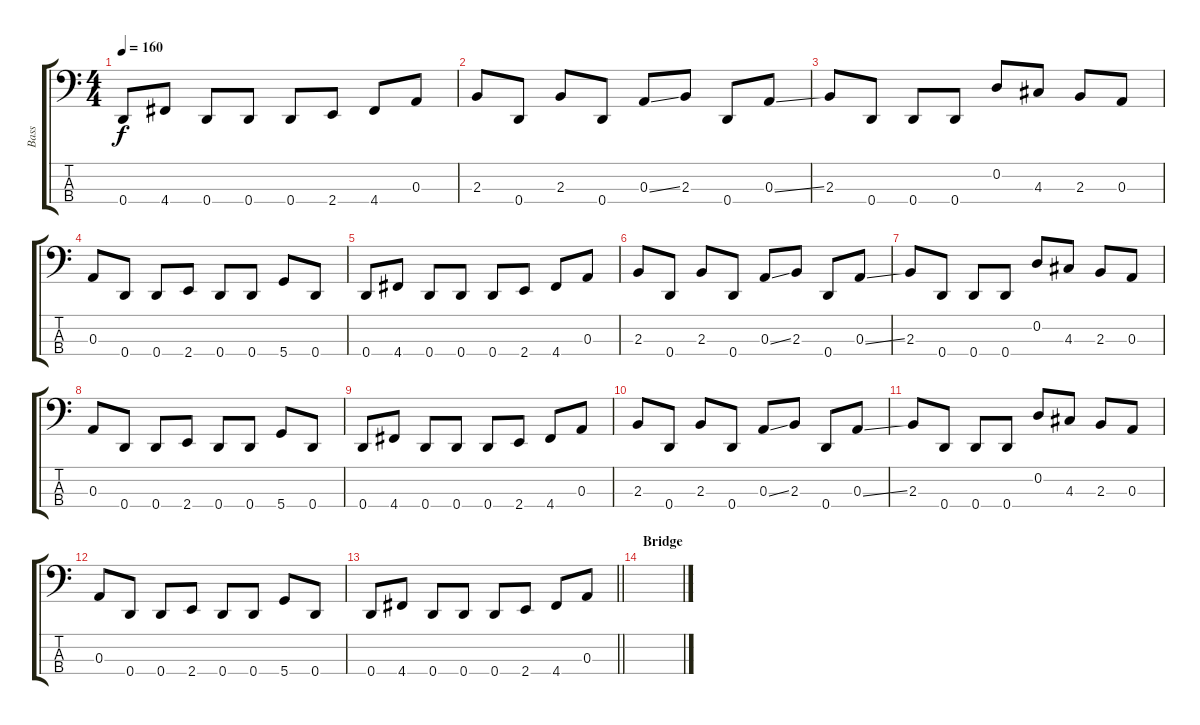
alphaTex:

\track ("Bass" "Bass") {instrument electricbasspick}
\staff {score tabs}
\tuning (G2 D2 A1 D1) {hide}
\ts (4 4)
\tempo 160
\clef f4
\ks c
0.4.8{dy f} 4.4.8 0.4.8 0.4.8 0.4.8 2.4.8 4.4.8 0.3.8 |
2.3.8 0.4.8 2.3.8 0.4.8 0.3{ss}.8 2.3.8 0.4.8 0.3{ss}.8 |
2.3.8 0.4.8 0.4.8 0.4.8 0.2.8 4.3.8 2.3.8 0.3.8 |
0.3.8 0.4.8 0.4.8 2.4.8 0.4.8 0.4.8 5.4.8 0.4.8 |
0.4.8 4.4.8 0.4.8 0.4.8 0.4.8 2.4.8 4.4.8 0.3.8 |
2.3.8 0.4.8 2.3.8 0.4.8 0.3{ss}.8 2.3.8 0.4.8 0.3{ss}.8 |
2.3.8 0.4.8 0.4.8 0.4.8 0.2.8 4.3.8 2.3.8 0.3.8 |
0.3.8 0.4.8 0.4.8 2.4.8 0.4.8 0.4.8 5.4.8 0.4.8 |
0.4.8 4.4.8 0.4.8 0.4.8 0.4.8 2.4.8 4.4.8 0.3.8 |
2.3.8 0.4.8 2.3.8 0.4.8 0.3{ss}.8 2.3.8 0.4.8 0.3{ss}.8 |
2.3.8 0.4.8 0.4.8 0.4.8 0.2.8 4.3.8 2.3.8 0.3.8 |
0.3.8 0.4.8 0.4.8 2.4.8 0.4.8 0.4.8 5.4.8 0.4.8 |
\barLineRight lightlight
0.4.8 4.4.8 0.4.8 0.4.8 0.4.8 2.4.8 4.4.8 0.3.8 |
\section ("" "Bridge")
